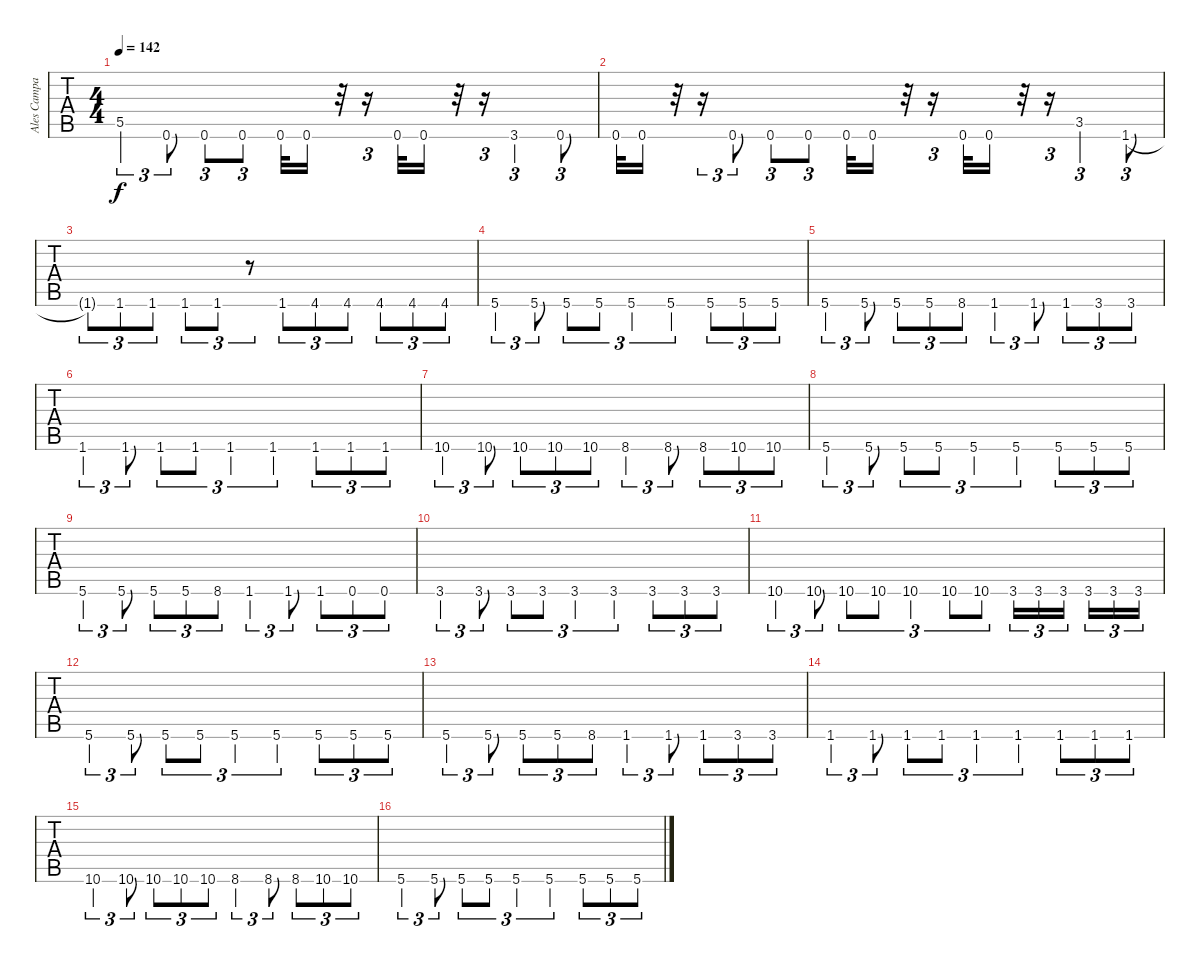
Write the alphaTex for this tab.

\track ("Ales Campanelli" "Ales Campa") {instrument electricbasspick}
\staff {tabs}
\tuning (C3 G2 Eb2 Bb1 F1 Bb0) {hide}
\ts (4 4)
\tempo 142
\clef f4
\ks c
5.5.4{tu (3 2) dy f} 0.6.8{tu (3 2)} 0.6.8{tu (3 2)} 0.6.8{tu (3 2)} 0.6.32 0.6.16 r.32 r.16{tu (3 2)} 0.6.32 0.6.16 r.32 r.16{tu (3 2)} 3.6.4{tu (3 2)} 0.6.8{tu (3 2)} |
0.6.32 0.6.16 r.32 r.16{tu (3 2)} 0.6.8{tu (3 2)} 0.6.8{tu (3 2)} 0.6.8{tu (3 2)} 0.6.32 0.6.16 r.32 r.16{tu (3 2)} 0.6.32 0.6.16 r.32 r.16{tu (3 2)} 3.5.4{tu (3 2)} 1.6.8{tu (3 2)} |
1.6{t}.8{tu (3 2)} 1.6.8{tu (3 2)} 1.6.8{tu (3 2)} 1.6.8{tu (3 2)} 1.6.8{tu (3 2)} r.8{tu (3 2)} 1.6.8{tu (3 2)} 4.6.8{tu (3 2)} 4.6.8{tu (3 2)} 4.6.8{tu (3 2)} 4.6.8{tu (3 2)} 4.6.8{tu (3 2)} |
5.6.4{tu (3 2)} 5.6.8{tu (3 2)} 5.6.8{tu (3 2)} 5.6.8{tu (3 2)} 5.6.4{tu (3 2)} 5.6.4{tu (3 2)} 5.6.8{tu (3 2)} 5.6.8{tu (3 2)} 5.6.8{tu (3 2)} |
5.6.4{tu (3 2)} 5.6.8{tu (3 2)} 5.6.8{tu (3 2)} 5.6.8{tu (3 2)} 8.6.8{tu (3 2)} 1.6.4{tu (3 2)} 1.6.8{tu (3 2)} 1.6.8{tu (3 2)} 3.6.8{tu (3 2)} 3.6.8{tu (3 2)} |
1.6.4{tu (3 2)} 1.6.8{tu (3 2)} 1.6.8{tu (3 2)} 1.6.8{tu (3 2)} 1.6.4{tu (3 2)} 1.6.4{tu (3 2)} 1.6.8{tu (3 2)} 1.6.8{tu (3 2)} 1.6.8{tu (3 2)} |
10.6.4{tu (3 2)} 10.6.8{tu (3 2)} 10.6.8{tu (3 2)} 10.6.8{tu (3 2)} 10.6.8{tu (3 2)} 8.6.4{tu (3 2)} 8.6.8{tu (3 2)} 8.6.8{tu (3 2)} 10.6.8{tu (3 2)} 10.6.8{tu (3 2)} |
5.6.4{tu (3 2)} 5.6.8{tu (3 2)} 5.6.8{tu (3 2)} 5.6.8{tu (3 2)} 5.6.4{tu (3 2)} 5.6.4{tu (3 2)} 5.6.8{tu (3 2)} 5.6.8{tu (3 2)} 5.6.8{tu (3 2)} |
5.6.4{tu (3 2)} 5.6.8{tu (3 2)} 5.6.8{tu (3 2)} 5.6.8{tu (3 2)} 8.6.8{tu (3 2)} 1.6.4{tu (3 2)} 1.6.8{tu (3 2)} 1.6.8{tu (3 2)} 0.6.8{tu (3 2)} 0.6.8{tu (3 2)} |
3.6.4{tu (3 2)} 3.6.8{tu (3 2)} 3.6.8{tu (3 2)} 3.6.8{tu (3 2)} 3.6.4{tu (3 2)} 3.6.4{tu (3 2)} 3.6.8{tu (3 2)} 3.6.8{tu (3 2)} 3.6.8{tu (3 2)} |
10.6.4{tu (3 2)} 10.6.8{tu (3 2)} 10.6.8{tu (3 2)} 10.6.8{tu (3 2)} 10.6.4{tu (3 2)} 10.6.8{tu (3 2)} 10.6.8{tu (3 2)} 3.6.16{tu (3 2)} 3.6.16{tu (3 2)} 3.6.16{tu (3 2) beam splitsecondary} 3.6.16{tu (3 2)} 3.6.16{tu (3 2)} 3.6.16{tu (3 2)} |
5.6.4{tu (3 2)} 5.6.8{tu (3 2)} 5.6.8{tu (3 2)} 5.6.8{tu (3 2)} 5.6.4{tu (3 2)} 5.6.4{tu (3 2)} 5.6.8{tu (3 2)} 5.6.8{tu (3 2)} 5.6.8{tu (3 2)} |
5.6.4{tu (3 2)} 5.6.8{tu (3 2)} 5.6.8{tu (3 2)} 5.6.8{tu (3 2)} 8.6.8{tu (3 2)} 1.6.4{tu (3 2)} 1.6.8{tu (3 2)} 1.6.8{tu (3 2)} 3.6.8{tu (3 2)} 3.6.8{tu (3 2)} |
1.6.4{tu (3 2)} 1.6.8{tu (3 2)} 1.6.8{tu (3 2)} 1.6.8{tu (3 2)} 1.6.4{tu (3 2)} 1.6.4{tu (3 2)} 1.6.8{tu (3 2)} 1.6.8{tu (3 2)} 1.6.8{tu (3 2)} |
10.6.4{tu (3 2)} 10.6.8{tu (3 2)} 10.6.8{tu (3 2)} 10.6.8{tu (3 2)} 10.6.8{tu (3 2)} 8.6.4{tu (3 2)} 8.6.8{tu (3 2)} 8.6.8{tu (3 2)} 10.6.8{tu (3 2)} 10.6.8{tu (3 2)} |
5.6.4{tu (3 2)} 5.6.8{tu (3 2)} 5.6.8{tu (3 2)} 5.6.8{tu (3 2)} 5.6.4{tu (3 2)} 5.6.4{tu (3 2)} 5.6.8{tu (3 2)} 5.6.8{tu (3 2)} 5.6.8{tu (3 2)}
